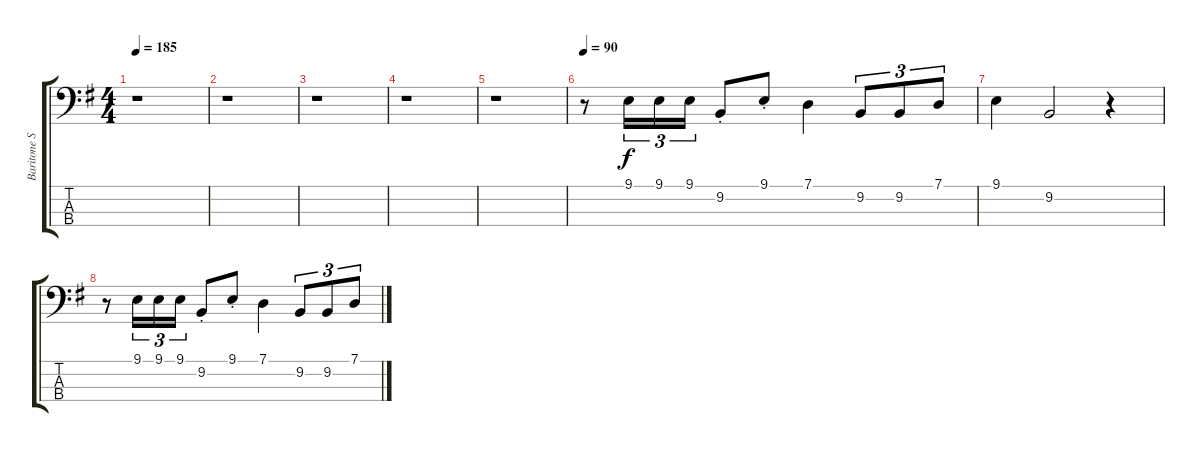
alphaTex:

\track ("Baritone Sax" "Baritone S") {instrument baritonesax}
\staff {score tabs}
\tuning (G2 D2 A1 E1) {hide}
\ts (4 4)
\tempo 185
\clef f4
\ks eminor
r.1{dy f} |
r.1 |
r.1 |
r.1 |
r.1 |
\tempo 90
r.8 9.1.16{tu (3 2)} 9.1.16{tu (3 2)} 9.1.16{tu (3 2)} 9.2{st}.8 9.1{st}.8 7.1.4 9.2.8{tu (3 2)} 9.2.8{tu (3 2)} 7.1.8{tu (3 2)} |
9.1.4 9.2.2 r.4 |
r.8 9.1.16{tu (3 2)} 9.1.16{tu (3 2)} 9.1.16{tu (3 2)} 9.2{st}.8 9.1{st}.8 7.1.4 9.2.8{tu (3 2)} 9.2.8{tu (3 2)} 7.1.8{tu (3 2)}
